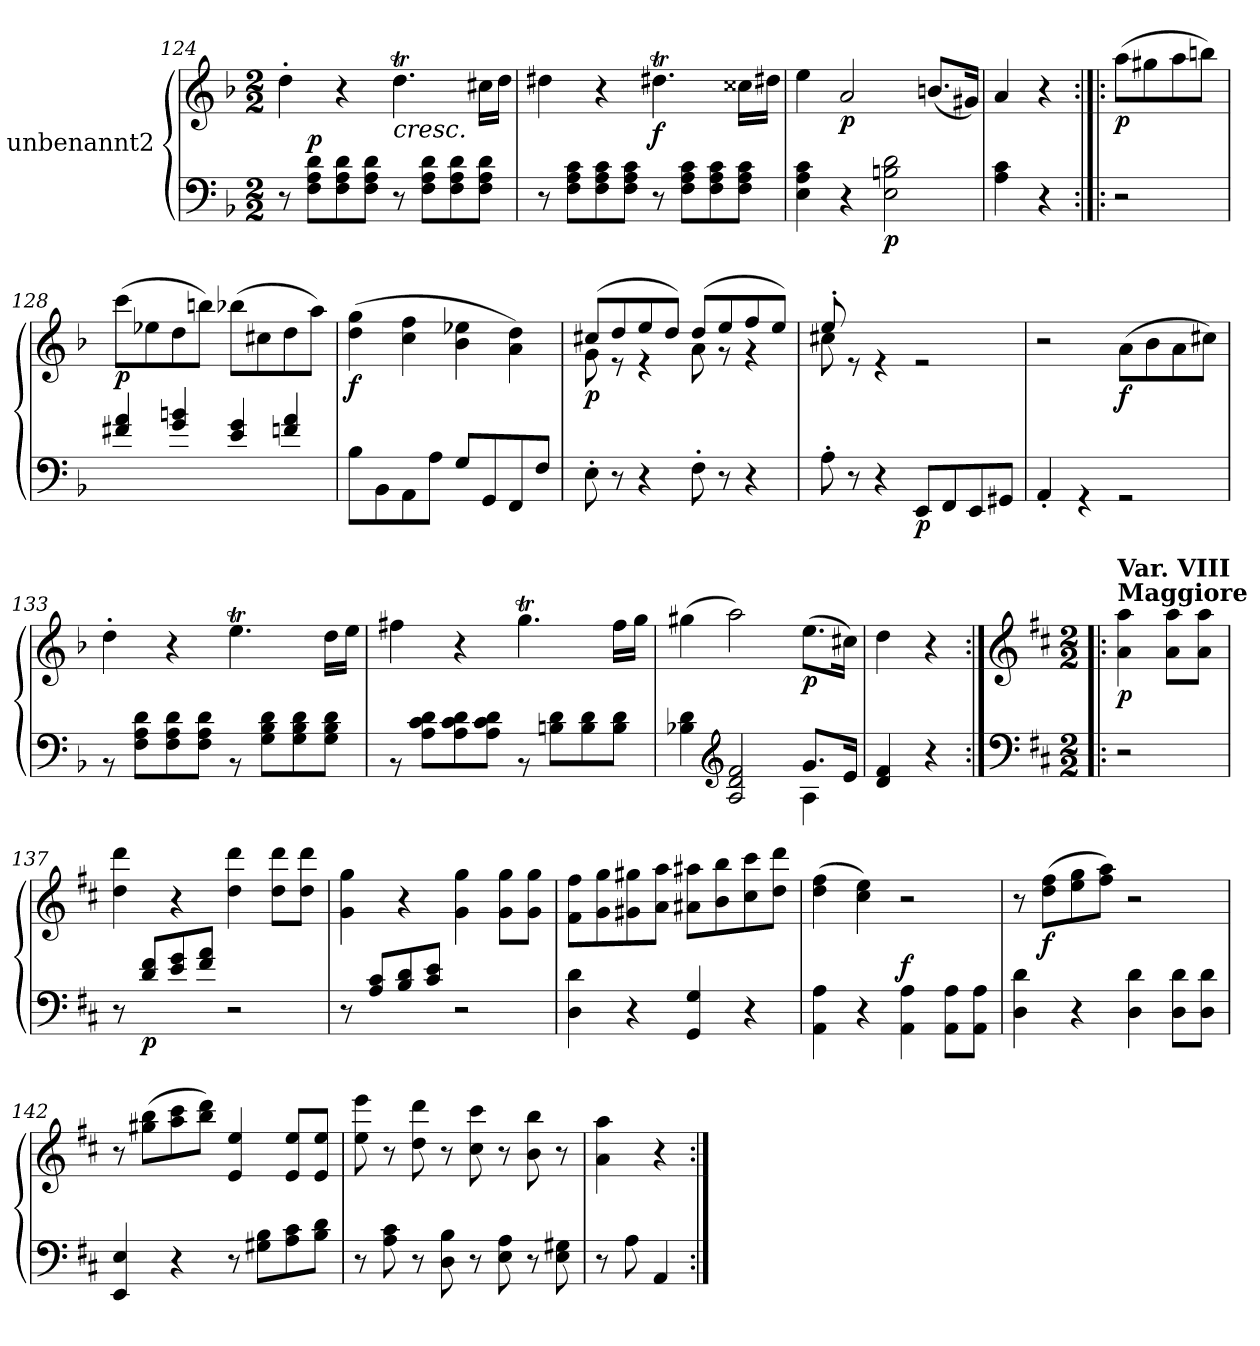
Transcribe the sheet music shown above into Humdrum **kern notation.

**kern	**kern	**dynam
*part1	*part1	*part1
*staff2	*staff1	*staff1/2
*I"unbenannt2	*	*
*clefF4	*clefG2	*
*k[b-]	*k[b-]	*
*M2/2	*M2/2	*
=124	=124	=124
8r	4dd'\	.
!	!	!LO:DY:a=2
8F\ 8A\ 8d\L	.	p
8F\ 8A\ 8d\	4r	.
8F\ 8A\ 8d\J	.	.
!	!LO:TX:b:i:t=cresc.	!
8r	4.ddT\	.
8F\ 8A\ 8d\L	.	.
8F\ 8A\ 8d\	.	.
8F\ 8A\ 8d\J	16cc#X\LL	.
.	16dd\JJ	.
=125	=125	=125
8r	4dd#X\	.
8F\ 8A\ 8c\L	.	.
8F\ 8A\ 8c\	4r	.
8F\ 8A\ 8c\J	.	.
!	!	!LO:DY:b
8r	4.dd#Xt\	f
8F\ 8A\ 8c\L	.	.
8F\ 8A\ 8c\	.	.
8F\ 8A\ 8c\J	16cc##X\LL	.
.	16dd#X\JJ	.
=126	=126	=126
4E\ 4A\ 4c\	4ee\	.
!	!	!LO:DY:b
4r	2a/	p
!	!	!LO:DY:b=2
2E\ 2Bn\ 2d\	.	p
.	(<8.bn/L	.
.	16g#X/Jk)	.
=127	=127	=127
4A\ 4c\	4a/	.
4r	4r	.
!!LO:PB:g=z
=127X15:|!|:	=127X15:|!|:	=127X15:|!|:
!	!	!LO:DY:b
2r	(>8aa\L	p
.	8gg#X\	.
.	8aa\	.
.	8bbn\J)	.
=128	=128	=128
!	!	!LO:DY:a=2
4f#X/ 4a/	(>8ccc\L	p
.	8ee-X\	.
4g/ 4bn/	8dd\	.
.	8bbn\J)	.
4e/ 4g/	(>8bb-X\L	.
.	8cc#X\	.
4fn/ 4a/	8dd\	.
.	8aa\J)	.
=129	=129	=129
!	!	!LO:DY:b
8B-\L	(>4dd\ 4gg\	f
8BB-\	.	.
8AA\	4cc\ 4ff\	.
8A\J	.	.
8G/L	4b-\ 4ee-X\	.
8GG/	.	.
8FF/	4a\ 4dd\)	.
8F/J	.	.
=130	=130	=130
*	*^	*
!	!	!	!LO:DY:b
8E'\	(>8cc#X/L	8g\	p
8r	8dd/	8r	.
4r	8ee/	4r	.
.	8dd/J)	.	.
8F'\	(>8dd/L	8a\	.
8r	8ee/	8r	.
4r	8ff/	4r	.
.	8ee/J)	.	.
=131	=131	=131	=131
8A'\	8ee'/	8cc#X\	.
8r	8re	2..ryy	.
4r	4re	.	.
!	!	!	!LO:DY:b=2
8EE/L	2re	.	p
8FF/	.	.	.
8EE/	.	.	.
8GG#X/J	.	.	.
*	*v	*v	*
!!LO:LB:g=z
=132	=132	=132
*^	*	*
1ryy	4AA'/	2r	.
.	4r	.	.
!	!	!	!LO:DY:b
.	2r	(>8a\L	f
.	.	8b-\	.
.	.	8a\	.
.	.	8cc#X\J)	.
=133	=133	=133	=133
1ryy	8r	4dd'\	.
.	8F\ 8A\ 8d\L	.	.
.	8F\ 8A\ 8d\	4r	.
.	8F\ 8A\ 8d\J	.	.
.	8r	4.eet\	.
.	8G\ 8B-\ 8d\L	.	.
.	8G\ 8B-\ 8d\	.	.
.	8G\ 8B-\ 8d\J	16dd\LL	.
.	.	16ee\JJ	.
=134	=134	=134	=134
1ryy	8r	4ff#X\	.
.	8A\ 8c\ 8d\L	.	.
.	8A\ 8c\ 8d\	4r	.
.	8A\ 8c\ 8d\J	.	.
.	8r	4.ggT\	.
.	8Bn\ 8d\L	.	.
.	8B\ 8d\	.	.
.	8B\ 8d\J	16ff#\LL	.
.	.	16gg\JJ	.
=135	=135	=135	=135
4rGGyy	4B-X\ 4d\	(>4gg#X\	.
*clefG2	*	*	*
2A/ 2d/ 2f/	2ryy	2aa\)	.
!	!	!	!LO:DY:b
8.g/L	4A\	(>8.ee\L	p
16e/Jk	.	16cc#X\Jk)	.
*v	*v	*	*
=136	=136	=136
4d/ 4f/	4dd\	.
4r	4r	.
!!LO:LB:g=z
=136X16:|!|:	=136X16:|!|:	=136X16:|!|:
*clefF4	*clefG2	*
*k[f#c#]	*k[f#c#]	*
*M2/2	*M2/2	*
!	!LO:TX:a:B:t=Maggiore	!
!	!LO:TX:a:B:t=Var. VIII	!
!	!	!LO:DY:b
2r	4a\ 4aa\	p
.	8a\ 8aa\L	.
.	8a\ 8aa\J	.
=137	=137	=137
8r	4dd\ 4ddd\	.
!	!	!LO:DY:b=2
8d/ 8f#/L	.	p
8e/ 8g/	4r	.
8f#/ 8a/J	.	.
2r	4dd\ 4ddd\	.
.	8dd\ 8ddd\L	.
.	8dd\ 8ddd\J	.
=138	=138	=138
8r	4g\ 4gg\	.
8A/ 8c#/L	.	.
8B/ 8d/	4r	.
8c#/ 8e/J	.	.
2r	4g\ 4gg\	.
.	8g\ 8gg\L	.
.	8g\ 8gg\J	.
=139	=139	=139
4D\ 4d\	8f#\ 8ff#\L	.
.	8g\ 8gg\	.
4r	8g#X\ 8gg#X\	.
.	8a\ 8aa\J	.
4GG/ 4G/	8a#X\ 8aa#X\L	.
.	8b\ 8bb\	.
4r	8cc#\ 8ccc#\	.
.	8dd\ 8ddd\J	.
!!LO:LB:g=z
=140	=140	=140
4AA\ 4A\	(>4dd\ 4ff#\	.
4r	4cc#\ 4ee\)	.
!	!	!LO:DY:a=2
4AA\ 4A\	2r	f
8AA\ 8A\L	.	.
8AA\ 8A\J	.	.
=141	=141	=141
4D\ 4d\	8r	.
!	!	!LO:DY:b
.	(>8dd\ 8ff#\L	f
4r	8ee\ 8gg\	.
.	8ff#\ 8aa\J)	.
4D\ 4d\	2r	.
8D\ 8d\L	.	.
8D\ 8d\J	.	.
=142	=142	=142
4EE/ 4E/	8r	.
.	(>8gg#X\ 8bb\L	.
4r	8aa\ 8ccc#\	.
.	8bb\ 8ddd\J)	.
8r	4e/ 4ee/	.
8G#X\ 8B\L	.	.
8A\ 8c#\	8e/ 8ee/L	.
8B\ 8d\J	8e/ 8ee/J	.
!!LO:LB:g=z
=143	=143	=143
8r	8ee\ 8eee\	.
8A\ 8c#\	8r	.
8r	8dd\ 8ddd\	.
8D\ 8B\	8r	.
8r	8cc#\ 8ccc#\	.
8E\ 8A\	8r	.
8r	8b\ 8bb\	.
8E\ 8G#X\	8r	.
=144	=144	=144
8r	4a\ 4aa\	.
8A\	.	.
4AA/	4r	.
=:|!	=:|!	=:|!
*-	*-	*-
